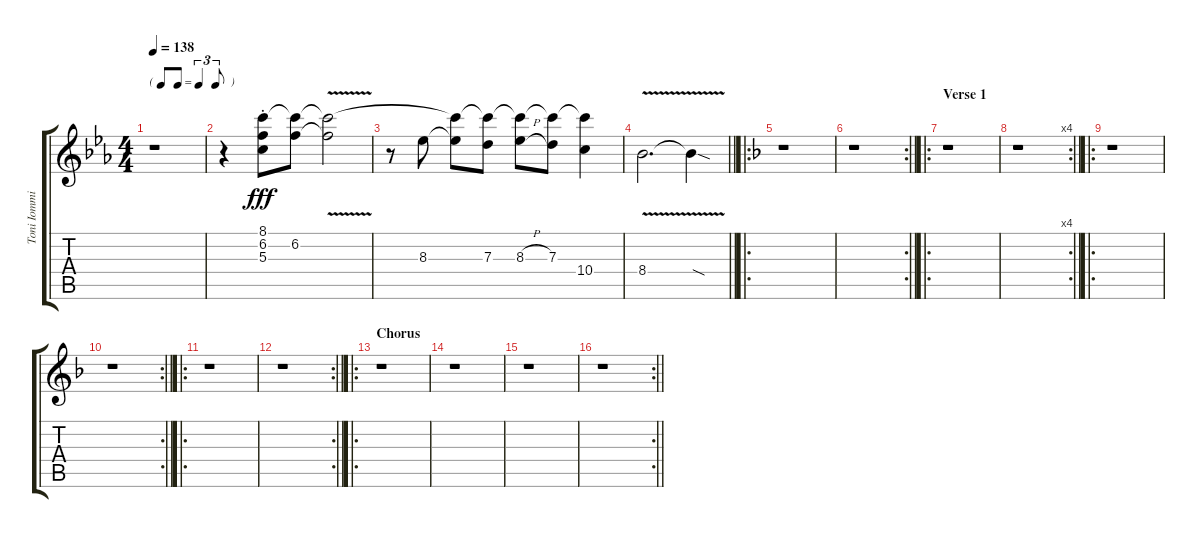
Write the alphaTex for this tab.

\track ("Toni Iommi (Lead)" "Toni Iommi") {instrument distortionguitar}
\staff {score tabs}
\tuning (E4 B3 G3 D3 A2 E2) {hide}
\ts (4 4)
\tf triplet8th
\tempo 138
\clef g2
\ks eb
r.1{dy fff instrument distortionguitar} |
r.4 (8.1 6.2 5.3{st}).8 (8.1{t} 6.2).8 (8.1{t} 6.2{v t}).2 |
r.8 8.3.8 (8.1{t} 8.3{t}).8 (8.1{t} 7.3).8 (8.1{t} 8.3{h}).8 (8.1{t} 7.3).8 (8.1{t} 10.4).4 |
\barLineRight lightlight
8.4{v}.2{d} 8.4{sod t}.4 |
\ro
\ks f
r.1 |
\rc 2
\barLineRight lightlight
r.1 |
\ro
\section ("" "Verse 1")
r.1 |
\rc 4
\barLineRight lightlight
r.1 |
\ro
r.1 |
\rc 2
\barLineRight lightlight
r.1 |
\ro
r.1 |
\rc 2
\barLineRight lightlight
r.1 |
\ro
\section ("" "Chorus")
r.1 |
r.1 |
r.1 |
\rc 2
\barLineRight lightlight
r.1
